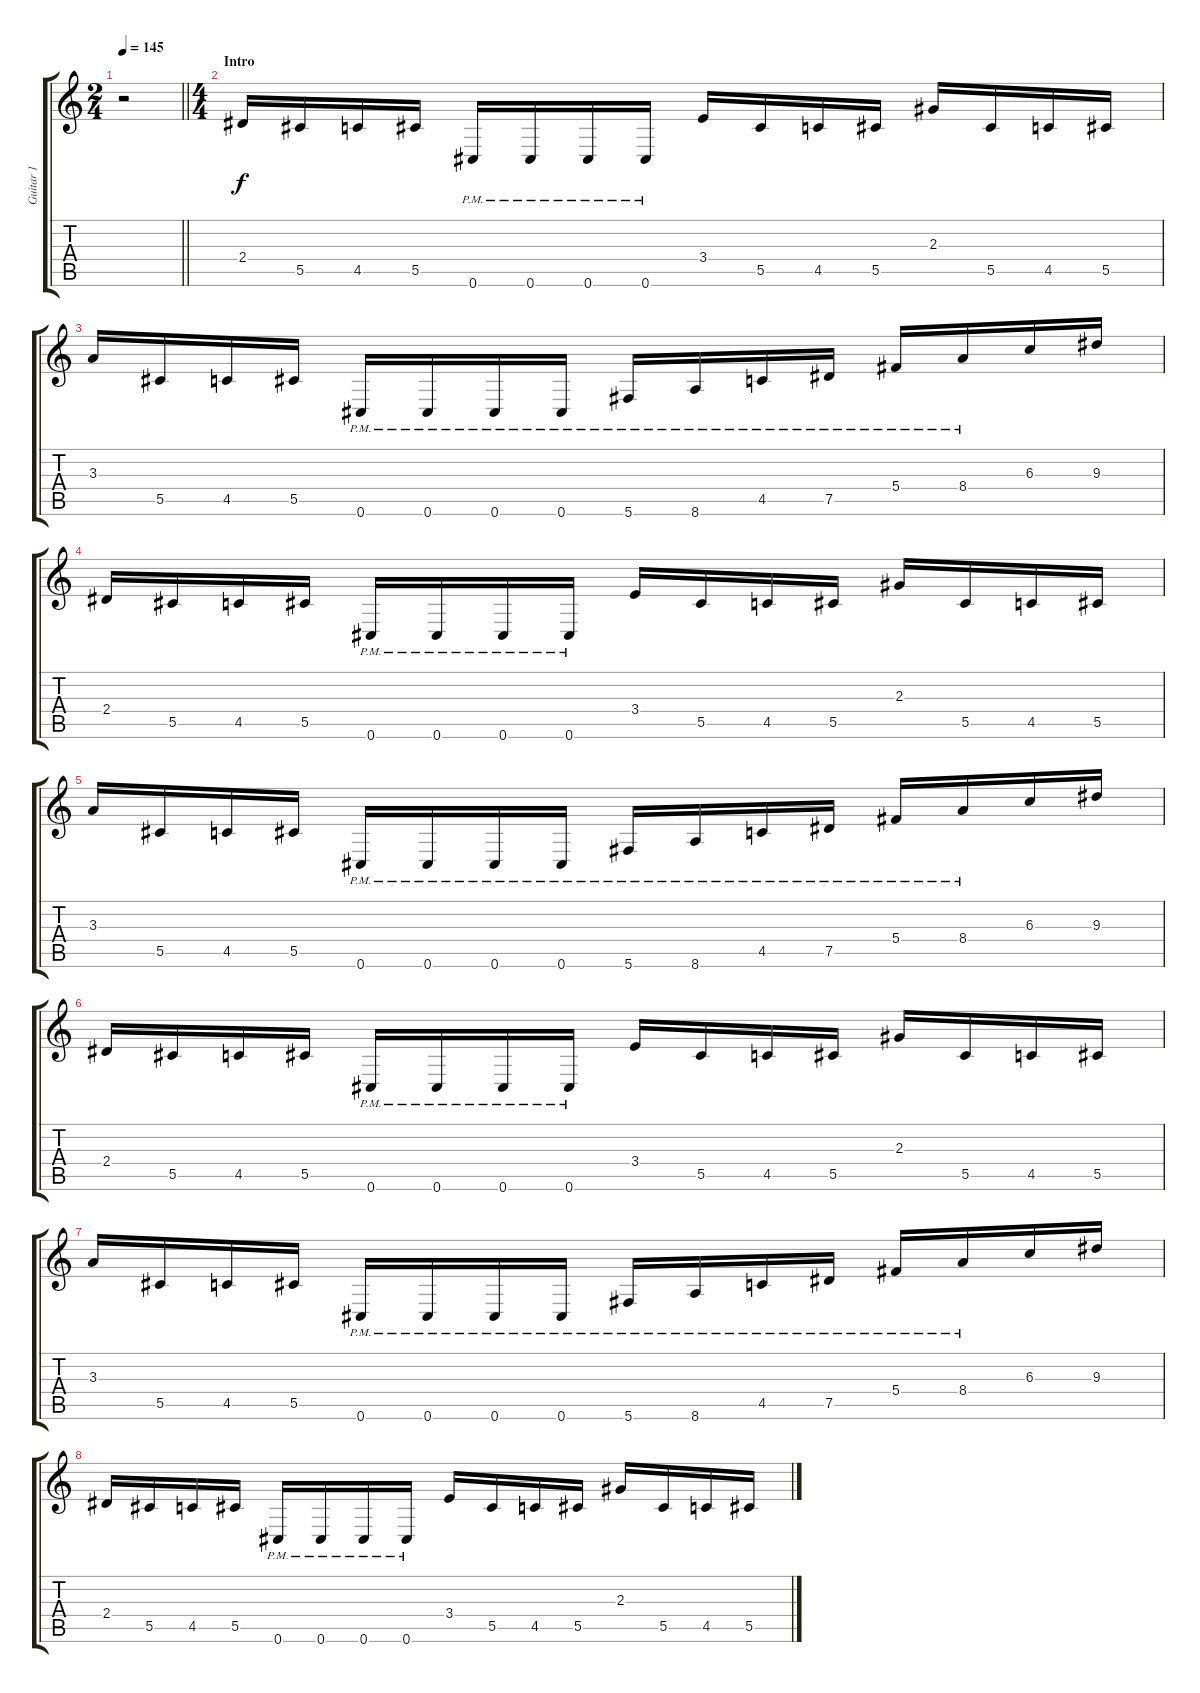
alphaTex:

\track ("Guitar 1" "Guitar 1") {instrument distortionguitar}
\staff {score tabs}
\tuning (Eb4 Bb3 Gb3 Db3 Ab2 Db2) {hide}
\ts (2 4)
\tempo 145
\clef g2
\barLineRight lightlight
\ks c
r.2{dy f instrument distortionguitar} |
\ts (4 4)
\section ("" "Intro")
2.4.16 5.5.16 4.5.16 5.5.16 0.6{pm}.16 0.6{pm}.16 0.6{pm}.16 0.6{pm}.16 3.4.16 5.5.16 4.5.16 5.5.16 2.3.16 5.5.16 4.5.16 5.5.16 |
3.3.16 5.5.16 4.5.16 5.5.16 0.6{pm}.16 0.6{pm}.16 0.6{pm}.16 0.6{pm}.16 5.6{pm}.16 8.6{pm}.16 4.5{pm}.16 7.5{pm}.16 5.4{pm}.16 8.4{pm}.16 6.3.16 9.3.16 |
2.4.16 5.5.16 4.5.16 5.5.16 0.6{pm}.16 0.6{pm}.16 0.6{pm}.16 0.6{pm}.16 3.4.16 5.5.16 4.5.16 5.5.16 2.3.16 5.5.16 4.5.16 5.5.16 |
3.3.16 5.5.16 4.5.16 5.5.16 0.6{pm}.16 0.6{pm}.16 0.6{pm}.16 0.6{pm}.16 5.6{pm}.16 8.6{pm}.16 4.5{pm}.16 7.5{pm}.16 5.4{pm}.16 8.4{pm}.16 6.3.16 9.3.16 |
2.4.16 5.5.16 4.5.16 5.5.16 0.6{pm}.16 0.6{pm}.16 0.6{pm}.16 0.6{pm}.16 3.4.16 5.5.16 4.5.16 5.5.16 2.3.16 5.5.16 4.5.16 5.5.16 |
3.3.16 5.5.16 4.5.16 5.5.16 0.6{pm}.16 0.6{pm}.16 0.6{pm}.16 0.6{pm}.16 5.6{pm}.16 8.6{pm}.16 4.5{pm}.16 7.5{pm}.16 5.4{pm}.16 8.4{pm}.16 6.3.16 9.3.16 |
2.4.16 5.5.16 4.5.16 5.5.16 0.6{pm}.16 0.6{pm}.16 0.6{pm}.16 0.6{pm}.16 3.4.16 5.5.16 4.5.16 5.5.16 2.3.16 5.5.16 4.5.16 5.5.16
